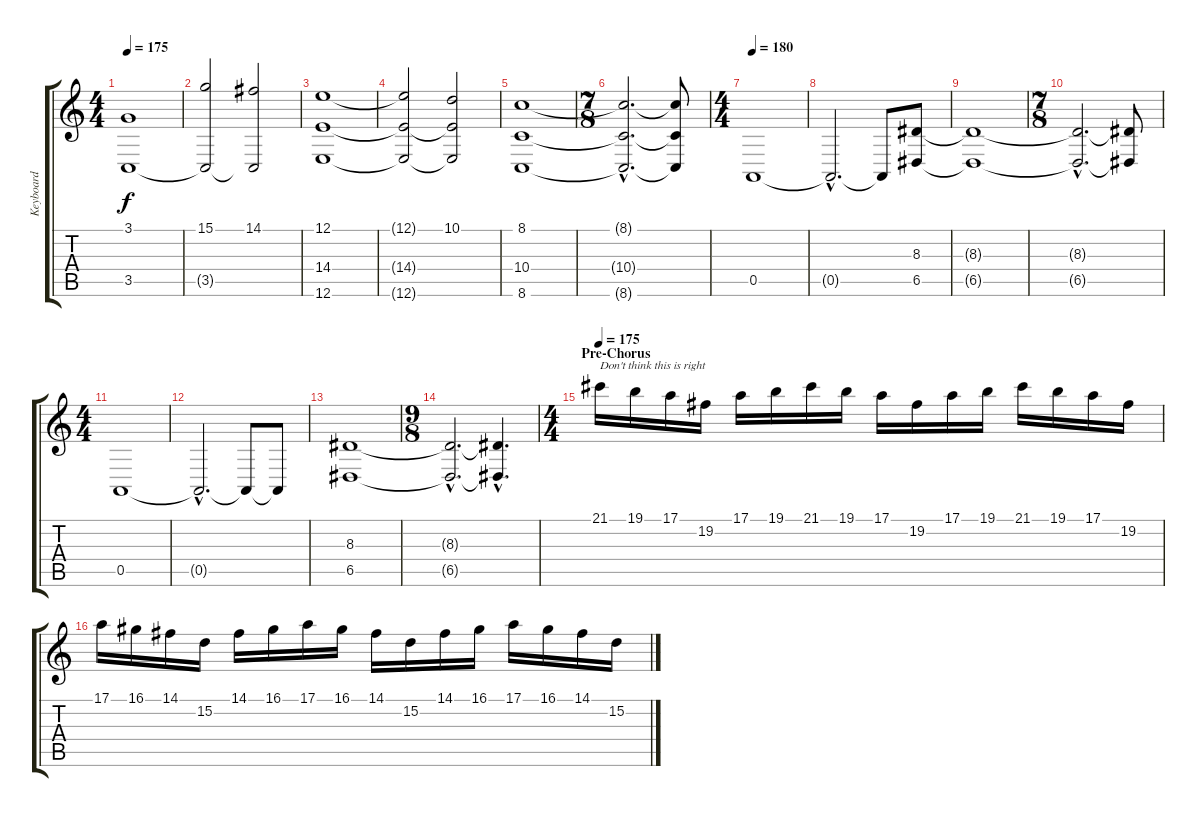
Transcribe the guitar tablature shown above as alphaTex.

\track ("Keyboard" "Keyboard") {instrument stringensemble1}
\staff {score tabs}
\tuning (E4 B3 G3 D3 A2 E2) {hide}
\ts (4 4)
\tempo 175
\clef g2
\ks c
(3.1 3.5).1{dy f} |
(15.1 3.5{t}).2{instrument stringensemble1} (14.1 3.5{t}).2 |
(12.1 14.4 12.6).1 |
(12.1{t} 14.4{t} 12.6{t}).2 (10.1 14.4{t} 12.6{t}).2 |
(8.1 10.4 8.6).1 |
\ts (7 8)
(8.1{hac t} 10.4{hac t} 8.6{hac t}).2{d} (8.1{t} 10.4{t} 8.6{t}).8 |
\ts (4 4)
\tempo 180
0.5.1{volume 11 instrument stringensemble1} |
0.5{hac t}.2{d} 0.5{t}.8 (8.3 6.5).8 |
(8.3{t} 6.5{t}).1 |
\ts (7 8)
(8.3{hac t} 6.5{hac t}).2{d} (8.3{t} 6.5{t}).8 |
\ts (4 4)
0.5.1{instrument stringensemble1} |
0.5{hac t}.2{d} 0.5{t}.8 0.5{t}.8 |
(8.3 6.5).1 |
\ts (9 8)
(8.3{hac t} 6.5{hac t}).2{d} (8.3{hac t} 6.5{hac t}).4{d} |
\ts (4 4)
\section ("" "Pre-Chorus")
\tempo 175
21.1.16{txt "Don't think this is right" volume 8 instrument pad1newage} 19.1.16 17.1.16 19.2.16 17.1.16 19.1.16 21.1.16 19.1.16 17.1.16 19.2.16 17.1.16 19.1.16 21.1.16 19.1.16 17.1.16 19.2.16 |
17.1.16 16.1.16 14.1.16 15.2.16 14.1.16 16.1.16 17.1.16 16.1.16 14.1.16 15.2.16 14.1.16 16.1.16 17.1.16 16.1.16 14.1.16 15.2.16
